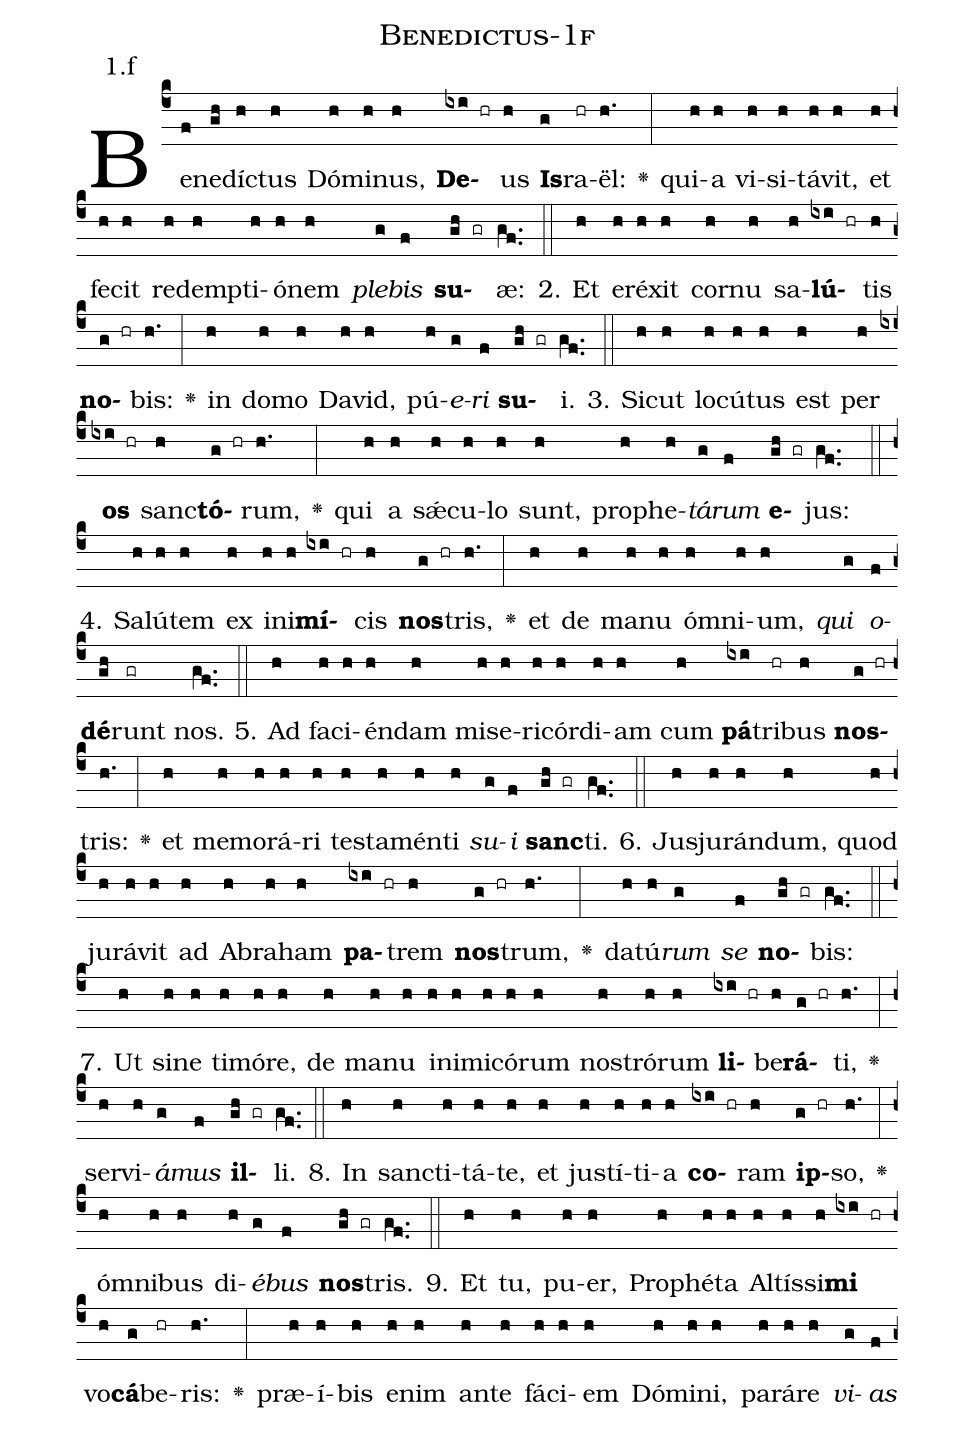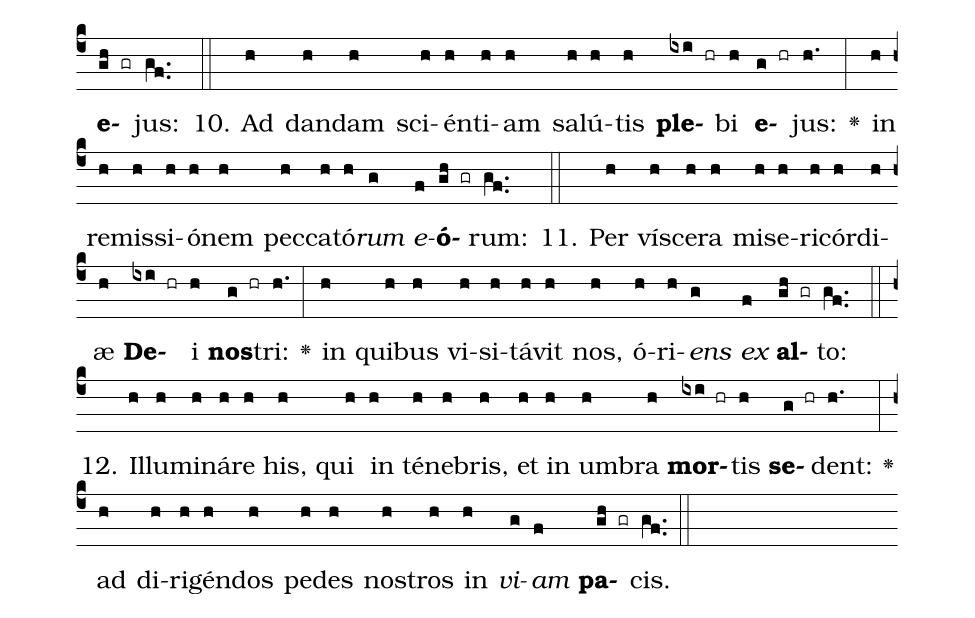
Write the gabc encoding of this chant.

name: Benedictus-1f;
annotation: 1.f;
%%
(c4)Be(f)ne(gh)díc(h)tus(h) Dó(h)mi(h)nus,(h) <b>De</b>(ixi hr)us(h) <b>Is</b>(g)ra(hr)ël:(h.) <v>\greheightstar</v>(:) qui(h)a(h) vi(h)si(h)tá(h)vit,(h) et(h) fe(h)cit(h) red(h)emp(h)ti(h)ó(h)nem(h) <i>ple</i>(g)<i>bis</i>(f) <b>su</b>(gh gr)æ:(gf..) (::)
2. Et(h) e(h)ré(h)xit(h) cor(h)nu(h) sa(h)<b>lú</b>(ixi hr)tis(h) <b>no</b>(g hr)bis:(h.) <v>\greheightstar</v>(:) in(h) do(h)mo(h) Da(h)vid,(h) pú(h)<i>e</i>(g)<i>ri</i>(f) <b>su</b>(gh gr)i.(gf..) (::)
3. Sic(h)ut(h) lo(h)cú(h)tus(h) est(h) per(h) <b>os</b>(ixi hr) sanc(h)<b>tó</b>(g hr)rum,(h.) <v>\greheightstar</v>(:) qui(h) a(h) sǽ(h)cu(h)lo(h) sunt,(h) pro(h)phe(h)<i>tá</i>(g)<i>rum</i>(f) <b>e</b>(gh gr)jus:(gf..) (::)
4. Sa(h)lú(h)tem(h) ex(h) in(h)i(h)<b>mí</b>(ixi hr)cis(h) <b>nos</b>(g hr)tris,(h.) <v>\greheightstar</v>(:) et(h) de(h) ma(h)nu(h) óm(h)ni(h)um,(h) <i>qui</i>(g) <i>o</i>(f)<b>dé</b>(gh)runt(gr) nos.(gf..) (::)
5. Ad(h) fa(h)ci(h)én(h)dam(h) mi(h)se(h)ri(h)cór(h)di(h)am(h) cum(h) <b>pá</b>(ixi)tri(hr)bus(h) <b>nos</b>(g hr)tris:(h.) <v>\greheightstar</v>(:) et(h) me(h)mo(h)rá(h)ri(h) tes(h)ta(h)mén(h)ti(h) <i>su</i>(g)<i>i</i>(f) <b>sanc</b>(gh gr)ti.(gf..) (::)
6. Ju(h)sju(h)rán(h)dum,(h) quod(h) ju(h)rá(h)vit(h) ad(h) A(h)bra(h)ham(h) <b>pa</b>(ixi hr)trem(h) <b>nos</b>(g hr)trum,(h.) <v>\greheightstar</v>(:) da(h)tú(h)<i>rum</i>(g) <i>se</i>(f) <b>no</b>(gh gr)bis:(gf..) (::)
7. Ut(h) si(h)ne(h) ti(h)mó(h)re,(h) de(h) ma(h)nu(h) in(h)i(h)mi(h)có(h)rum(h) nos(h)tró(h)rum(h) <b>li</b>(ixi hr)be(h)<b>rá</b>(g hr)ti,(h.) <v>\greheightstar</v>(:) ser(h)vi(h)<i>á</i>(g)<i>mus</i>(f) <b>il</b>(gh gr)li.(gf..) (::)
8. In(h) sanc(h)ti(h)tá(h)te,(h) et(h) jus(h)tí(h)ti(h)a(h) <b>co</b>(ixi hr)ram(h) <b>ip</b>(g hr)so,(h.) <v>\greheightstar</v>(:) óm(h)ni(h)bus(h) di(h)<i>é</i>(g)<i>bus</i>(f) <b>nos</b>(gh gr)tris.(gf..) (::)
9. Et(h) tu,(h) pu(h)er,(h) Pro(h)phé(h)ta(h) Al(h)tís(h)si(h)<b>mi</b>(ixi hr) vo(h)<b>cá</b>(g)be(hr)ris:(h.) <v>\greheightstar</v>(:) præ(h)í(h)bis(h) e(h)nim(h) an(h)te(h) fá(h)ci(h)em(h) Dó(h)mi(h)ni,(h) pa(h)rá(h)re(h) <i>vi</i>(g)<i>as</i>(f) <b>e</b>(gh gr)jus:(gf..) (::)
10. Ad(h) dan(h)dam(h) sci(h)én(h)ti(h)am(h) sa(h)lú(h)tis(h) <b>ple</b>(ixi hr)bi(h) <b>e</b>(g hr)jus:(h.) <v>\greheightstar</v>(:) in(h) re(h)mis(h)si(h)ó(h)nem(h) pec(h)ca(h)tó(h)<i>rum</i>(g) <i>e</i>(f)<b>ó</b>(gh gr)rum:(gf..) (::)
11. Per(h) ví(h)sce(h)ra(h) mi(h)se(h)ri(h)cór(h)di(h)æ(h) <b>De</b>(ixi hr)i(h) <b>nos</b>(g hr)tri:(h.) <v>\greheightstar</v>(:) in(h) qui(h)bus(h) vi(h)si(h)tá(h)vit(h) nos,(h) ó(h)ri(h)<i>ens</i>(g) <i>ex</i>(f) <b>al</b>(gh gr)to:(gf..) (::)
12. Il(h)lu(h)mi(h)ná(h)re(h) his,(h) qui(h) in(h) té(h)ne(h)bris,(h) et(h) in(h) um(h)bra(h) <b>mor</b>(ixi hr)tis(h) <b>se</b>(g hr)dent:(h.) <v>\greheightstar</v>(:) ad(h) di(h)ri(h)gén(h)dos(h) pe(h)des(h) nos(h)tros(h) in(h) <i>vi</i>(g)<i>am</i>(f) <b>pa</b>(gh gr)cis.(gf..) (::)
